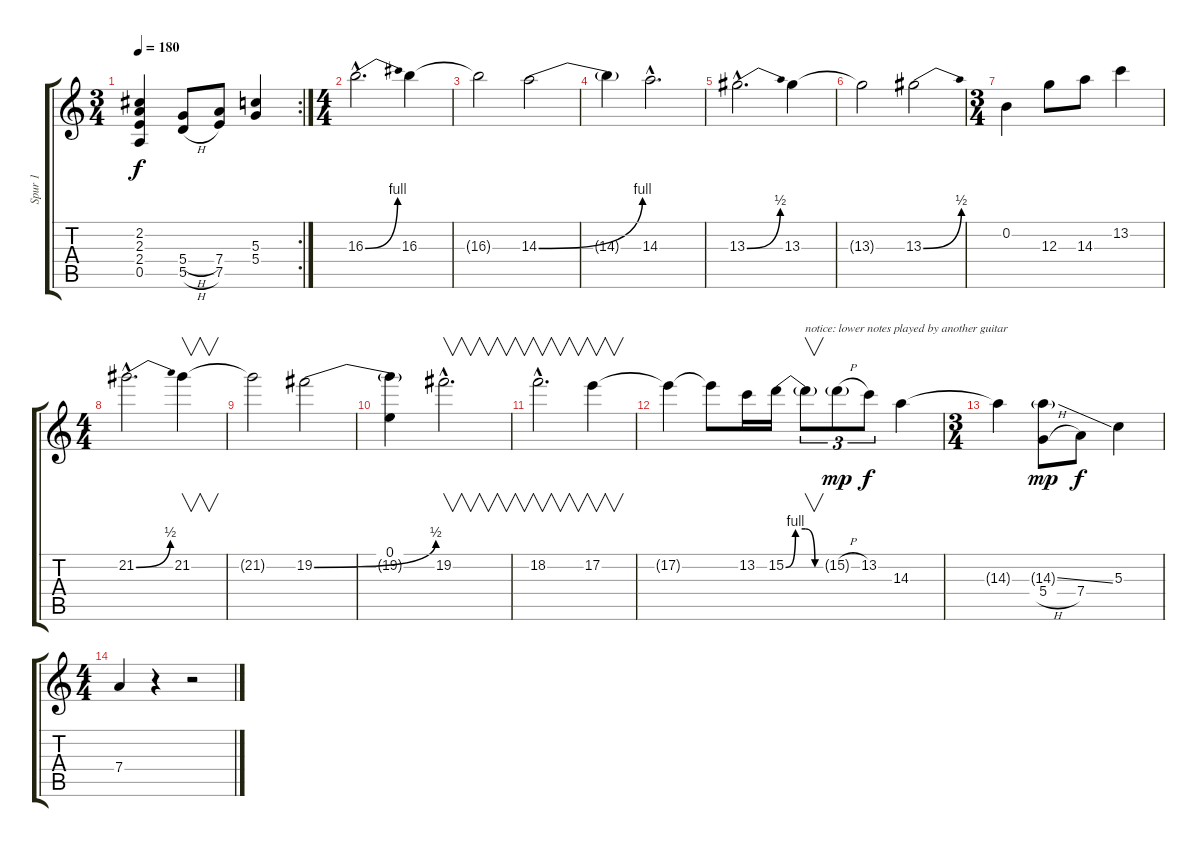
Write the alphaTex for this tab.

\track ("Spur 1" "Spur 1") {instrument distortionguitar}
\staff {score tabs}
\tuning (E4 B3 G3 D3 A2 E2) {hide}
\rc 2
\ts (3 4)
\tempo 180
\clef g2
\ks c
(2.2{t} 2.3{t} 2.4{t} 0.5{t}).4{dy f} (5.4{h} 5.5{h}).8 (7.4 7.5).8 (5.3 5.4).4 |
\ts (4 4)
16.3{be (bend 0 0 60 4) hac}.2{d} 16.3.4 |
16.3{t}.2 14.3{be (bend 0 0 60 4)}.2 |
14.3{t}.4 14.3{hac}.2{d} |
13.3{be (bend 0 0 60 2) hac}.2{d} 13.3.4 |
13.3{t}.2 13.3{be (bend 0 0 60 2)}.2 |
\ts (3 4)
0.2.4 12.3.8 14.3.8 13.2.4 |
\ts (4 4)
21.2{be (bend 0 0 60 2) hac}.2{d} 21.2.4{v} |
21.2{t}.2 19.2{be (bend 0 0 60 2)}.2 |
(0.1 19.2{t}).4 19.2{hac}.2{v d} |
18.2{hac}.2{v d} 17.2.4{v} |
17.2{t}.4 17.2{t}.8 13.2.16 15.2{be (custom 0 0 15 4 30 4 45 0 60 0)}.16 15.2{t}.8{v tu (3 2) txt "notice: lower notes played by another guitar"} 15.2{h g}.8{tu (3 2) dy mp} 13.2.8{tu (3 2) dy f} 14.3.4 |
\ts (3 4)
14.3{t}.4 (14.3{ss g} 5.4{h}).8{dy mp} 7.4.8{dy f} 5.3.4 |
\ts (4 4)
7.4.4 r.4 r.2
